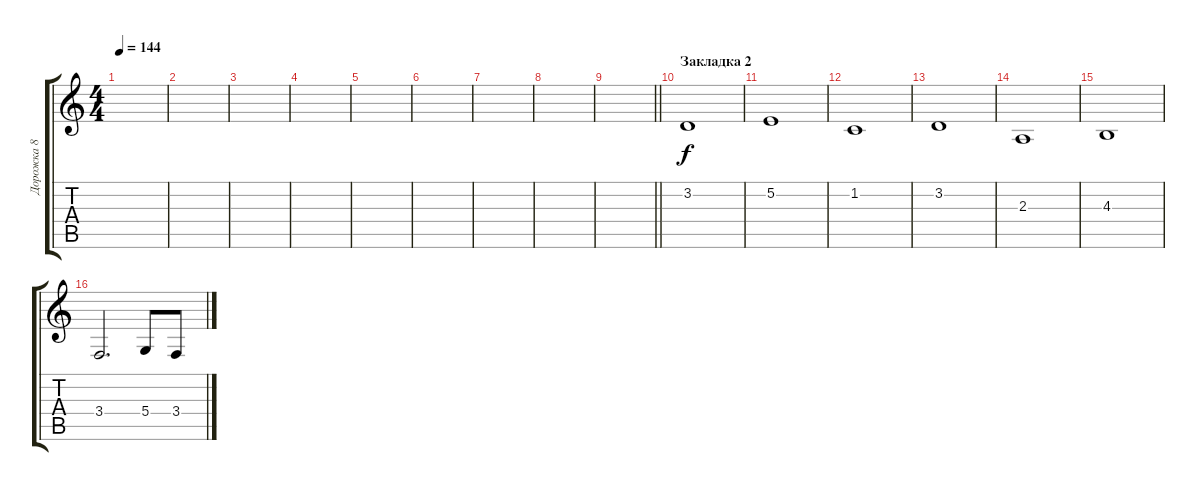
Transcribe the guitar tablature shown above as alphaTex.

\track ("Дорожка 8" "Дорожка 8") {instrument acousticgrandpiano}
\staff {score tabs}
\tuning (E4 B3 G3 D3 A2 E2) {hide}
\ts (4 4)
\tempo 144
\clef g2
\ks c
|
|
|
|
|
|
|
|
\barLineRight lightlight
|
\section ("" "Закладка 2")
3.2.1 |
5.2.1 |
1.2.1 |
3.2.1 |
2.3.1 |
4.3.1 |
3.4.2{d} 5.4.8 3.4.8
